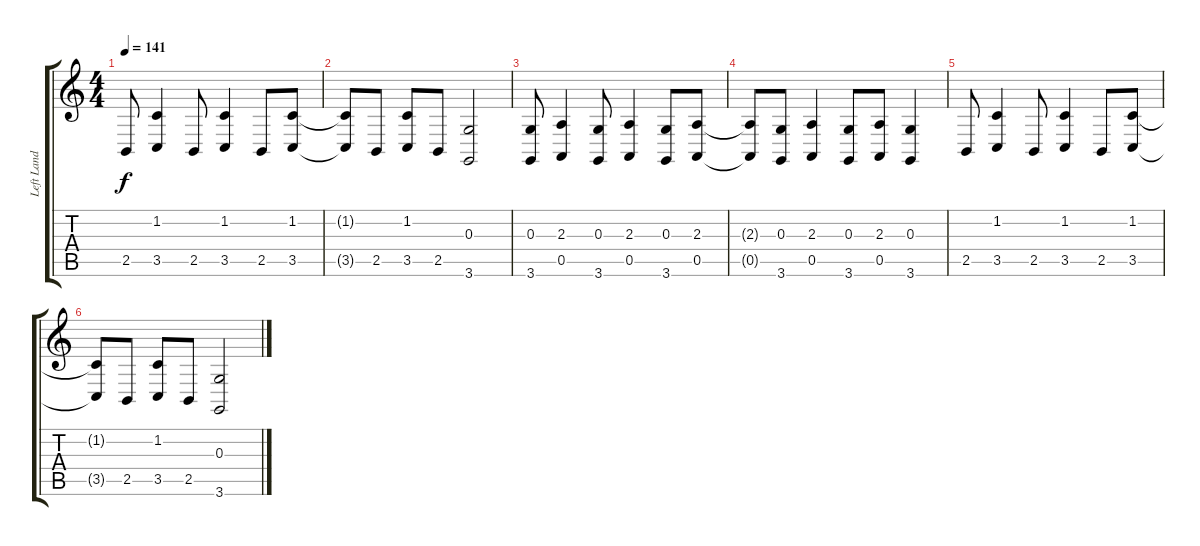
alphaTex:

\track ("Left Land Keyboard" "Left Land ") {instrument stringensemble2}
\staff {score tabs}
\tuning (E4 B3 G3 D3 A2 E2) {hide}
\ts (4 4)
\tempo 141
\clef g2
\ks c
2.5.8{dy f} (1.2 3.5).4 2.5.8 (1.2 3.5).4 2.5.8 (1.2 3.5).8 |
(1.2{t} 3.5{t}).8 2.5.8 (1.2 3.5).8 2.5.8 (0.3 3.6).2 |
(0.3 3.6).8 (2.3 0.5).4 (0.3 3.6).8 (2.3 0.5).4 (0.3 3.6).8 (2.3 0.5).8 |
(2.3{t} 0.5{t}).8 (0.3 3.6).8 (2.3 0.5).4 (0.3 3.6).8 (2.3 0.5).8 (0.3 3.6).4 |
2.5.8 (1.2 3.5).4 2.5.8 (1.2 3.5).4 2.5.8 (1.2 3.5).8 |
(1.2{t} 3.5{t}).8 2.5.8 (1.2 3.5).8 2.5.8 (0.3 3.6).2
